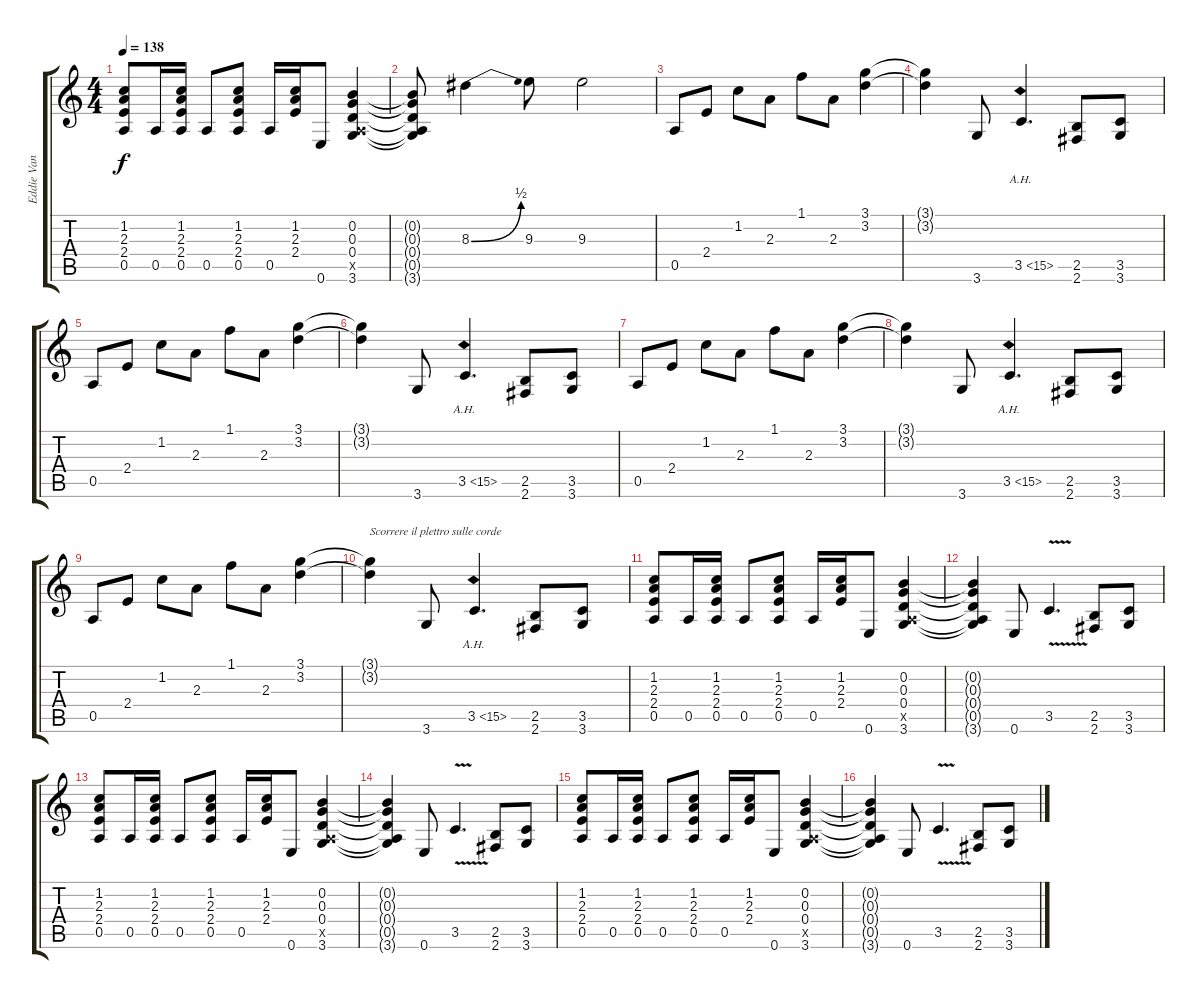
\track ("Eddie Van Halen (Guitar)" "Eddie Van ") {instrument distortionguitar}
\staff {score tabs}
\tuning (E4 B3 G3 D3 A2 E2) {hide}
\ts (4 4)
\tempo 138
\clef g2
\ks c
(1.2 2.3 2.4 0.5).8{dy f} 0.5.16 (1.2 2.3 2.4 0.5).16 0.5.8 (1.2 2.3 2.4 0.5).8 0.5.16 (1.2 2.3 2.4).16 0.6.8 (0.2 0.3 0.4 0.5{x} 3.6).4 |
(0.2{t} 0.3{t} 0.4{t} 0.5{t} 3.6{t}).8 8.3{be (bend 0 0 60 2)}.4 9.3.8 9.3.2 |
0.5.8 2.4.8 1.2.8 2.3.8 1.1.8 2.3.8 (3.1 3.2).4 |
(3.1{t} 3.2{t}).4 3.6.8 3.5{ah 12}.4{d} (2.5 2.6).8 (3.5 3.6).8 |
0.5.8 2.4.8 1.2.8 2.3.8 1.1.8 2.3.8 (3.1 3.2).4 |
(3.1{t} 3.2{t}).4 3.6.8 3.5{ah 12}.4{d} (2.5 2.6).8 (3.5 3.6).8 |
0.5.8 2.4.8 1.2.8 2.3.8 1.1.8 2.3.8 (3.1 3.2).4 |
(3.1{t} 3.2{t}).4 3.6.8 3.5{ah 12}.4{d} (2.5 2.6).8 (3.5 3.6).8 |
0.5.8 2.4.8 1.2.8 2.3.8 1.1.8 2.3.8 (3.1 3.2).4 |
(3.1{t} 3.2{t}).4{txt "Scorrere il plettro sulle corde"} 3.6.8 3.5{ah 12}.4{d} (2.5 2.6).8 (3.5 3.6).8 |
(1.2 2.3 2.4 0.5).8 0.5.16 (1.2 2.3 2.4 0.5).16 0.5.8 (1.2 2.3 2.4 0.5).8 0.5.16 (1.2 2.3 2.4).16 0.6.8 (0.2 0.3 0.4 0.5{x} 3.6).4 |
(0.2{t} 0.3{t} 0.4{t} 0.5{t} 3.6{t}).4 0.6.8 3.5{v}.4{d} (2.5 2.6).8 (3.5 3.6).8 |
(1.2 2.3 2.4 0.5).8 0.5.16 (1.2 2.3 2.4 0.5).16 0.5.8 (1.2 2.3 2.4 0.5).8 0.5.16 (1.2 2.3 2.4).16 0.6.8 (0.2 0.3 0.4 0.5{x} 3.6).4 |
(0.2{t} 0.3{t} 0.4{t} 0.5{t} 3.6{t}).4 0.6.8 3.5{v}.4{d} (2.5 2.6).8 (3.5 3.6).8 |
(1.2 2.3 2.4 0.5).8 0.5.16 (1.2 2.3 2.4 0.5).16 0.5.8 (1.2 2.3 2.4 0.5).8 0.5.16 (1.2 2.3 2.4).16 0.6.8 (0.2 0.3 0.4 0.5{x} 3.6).4 |
(0.2{t} 0.3{t} 0.4{t} 0.5{t} 3.6{t}).4 0.6.8 3.5{v}.4{d} (2.5 2.6).8 (3.5 3.6).8
